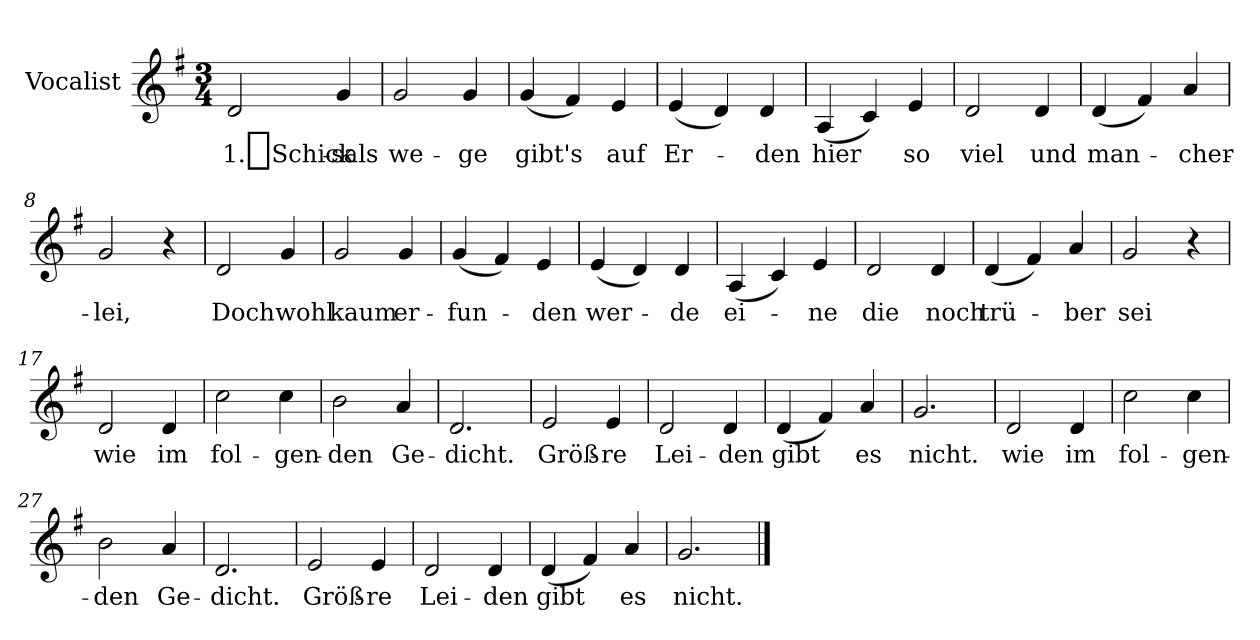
**kern	**text
*part1	*part1
*staff1	*staff1
*I"Vocalist	*
*k[f#]	*
*G:	*
*M3/4	*
=1	=1
2d	1._Schick-
4g	-sals
=2	=2
2g	we-
4g	-ge
=3	=3
(4g	gibt's
4f#)	.
4e	auf
=4	=4
(4e	Er-
4d)	.
4d	-den
=5	=5
(4A	hier
4c)	.
4e	so
=6	=6
2d	viel
4d	und
=7	=7
(4d	man-
4f#)	.
4a	-cher-
=8	=8
2g	-lei,
4r	.
=9	=9
2d	Doch
4g	wohl
=10	=10
2g	kaum
4g	er-
=11	=11
(4g	-fun-
4f#)	.
4e	-den
=12	=12
(4e	wer-
4d)	.
4d	-de
=13	=13
(4A	ei-
4c)	.
4e	-ne
=14	=14
2d	die
4d	noch
=15	=15
(4d	trü-
4f#)	.
4a	-ber
=16	=16
2g	sei
4r	.
=17	=17
2d	wie
4d	im
=18	=18
2cc	fol-
4cc	-gen-
=19	=19
2b	-den
4a	Ge-
=20	=20
2.d	-dicht.
=21	=21
2e	Größ-
4e	-re
=22	=22
2d	Lei-
4d	-den
=23	=23
(4d	gibt
4f#)	.
4a	es
=24	=24
2.g	nicht.
=25	=25
2d	wie
4d	im
=26	=26
2cc	fol-
4cc	-gen-
=27	=27
2b	-den
4a	Ge-
=28	=28
2.d	-dicht.
=29	=29
2e	Größ-
4e	-re
=30	=30
2d	Lei-
4d	-den
=31	=31
(4d	gibt
4f#)	.
4a	es
=32	=32
2.g	nicht.
==	==
*-	*-
